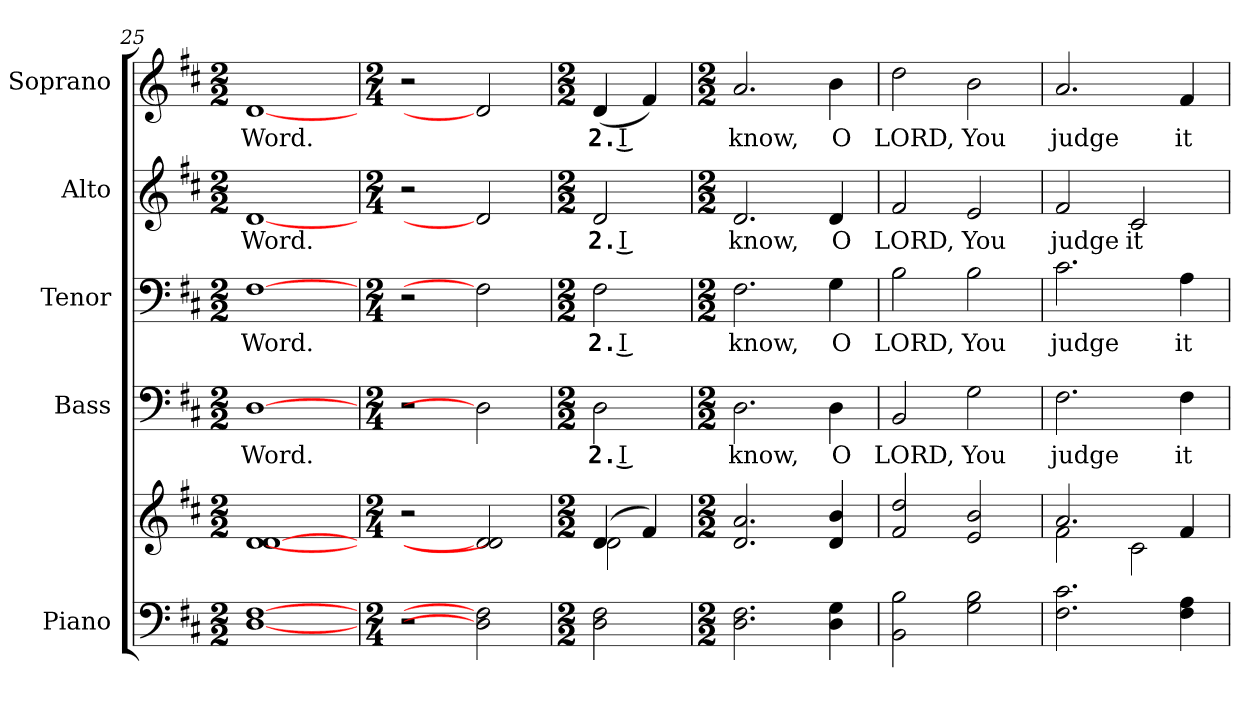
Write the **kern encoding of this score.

**kern	**kern	**kern	**text	**kern	**text	**kern	**text	**kern	**text
*part5	*part5	*part4	*part4	*part3	*part3	*part2	*part2	*part1	*part1
*staff6	*staff5	*staff4	*staff4	*staff3	*staff3	*staff2	*staff2	*staff1	*staff1
*I"Piano	*	*I"Bass	*	*I"Tenor	*	*I"Alto	*	*I"Soprano	*
*I'Pno.	*	*I'B.	*	*I'T.	*	*I'A.	*	*I'S.	*
!!LO:PB:g=z
*clefF4	*clefG2	*clefF4	*	*clefF4	*	*clefG2	*	*clefG2	*
*k[f#c#]	*k[f#c#]	*k[f#c#]	*	*k[f#c#]	*	*k[f#c#]	*	*k[f#c#]	*
*D:	*D:	*D:	*	*D:	*	*D:	*	*D:	*
*M2/2	*M2/2	*M2/2	*	*M2/2	*	*M2/2	*	*M2/2	*
=25	=25	=25	=25	=25	=25	=25	=25	=25	=25
!	!	!	!LO:LY:b:color=#000000	!	!	!	!	!	!
!	!	!	!	!	!LO:LY:b:color=#000000	!	!	!	!
!	!	!	!	!	!	!	!LO:LY:b:color=#000000	!	!
!	!	!	!	!	!	!	!	!	!LO:LY:b:color=#000000
[1Di [1F#i	[1di [1di	[1Di	Word.	[1F#i	Word.	[1di	Word.	[1di	Word.
=26	=26	=26	=26	=26	=26	=26	=26	=26	=26
*M2/4	*M2/4	*M2/4	*	*M2/4	*	*M2/4	*	*M2/4	*
2r	2r	2r	.	2r	.	2r	.	2r	.
2Di] 2F#i]	2di] 2di]	2Di]	.	2F#i]	.	2di]	.	2di]	.
=27	=27	=27	=27	=27	=27	=27	=27	=27	=27
*M2/2	*M2/2	*M2/2	*	*M2/2	*	*M2/2	*	*M2/2	*
*	*^	*	*	*	*	*	*	*	*
!	!	!	!	!LO:LY:b:color=#000000	!	!	!	!	!	!
!	!	!	!	!	!	!LO:LY:b:color=#000000	!	!	!	!
!	!	!	!	!	!	!	!	!LO:LY:b:color=#000000	!	!
!	!	!	!	!	!	!	!	!	!	!LO:LY:b:color=#000000
2Di\ 2F#i	(4di/	2di\	2Di\	2. I	2F#i\	2. I	2di/	2. I	(4di/	2. I
.	4f#i/)	.	.	.	.	.	.	.	4f#i/)	.
*	*v	*v	*	*	*	*	*	*	*	*
=28	=28	=28	=28	=28	=28	=28	=28	=28	=28
*M2/2	*M2/2	*M2/2	*	*M2/2	*	*M2/2	*	*M2/2	*
!	!	!	!LO:LY:b:color=#000000	!	!	!	!	!	!
!	!	!	!	!	!LO:LY:b:color=#000000	!	!	!	!
!	!	!	!	!	!	!	!LO:LY:b:color=#000000	!	!
!	!	!	!	!	!	!	!	!	!LO:LY:b:color=#000000
2.Di\ 2.F#i	2.di/ 2.ai	2.Di\	know,	2.F#i\	know,	2.di/	know,	2.ai/	know,
!	!	!	!LO:LY:b:color=#000000	!	!	!	!	!	!
!	!	!	!	!	!LO:LY:b:color=#000000	!	!	!	!
!	!	!	!	!	!	!	!LO:LY:b:color=#000000	!	!
!	!	!	!	!	!	!	!	!	!LO:LY:b:color=#000000
4Di\ 4Gi	4di/ 4bi	4Di\	O	4Gi\	O	4di/	O	4bi\	O
=29	=29	=29	=29	=29	=29	=29	=29	=29	=29
!	!	!	!LO:LY:b:color=#000000	!	!	!	!	!	!
!	!	!	!	!	!LO:LY:b:color=#000000	!	!	!	!
!	!	!	!	!	!	!	!LO:LY:b:color=#000000	!	!
!	!	!	!	!	!	!	!	!	!LO:LY:b:color=#000000
2BBi\ 2Bi	2f#i/ 2ddi	2BBi/	LORD,	2Bi\	LORD,	2f#i/	LORD,	2ddi\	LORD,
!	!	!	!LO:LY:b:color=#000000	!	!	!	!	!	!
!	!	!	!	!	!LO:LY:b:color=#000000	!	!	!	!
!	!	!	!	!	!	!	!LO:LY:b:color=#000000	!	!
!	!	!	!	!	!	!	!	!	!LO:LY:b:color=#000000
2Gi\ 2Bi	2ei/ 2bi	2Gi\	You	2Bi\	You	2ei/	You	2bi\	You
=30	=30	=30	=30	=30	=30	=30	=30	=30	=30
*	*^	*	*	*	*	*	*	*	*
!	!	!	!	!LO:LY:b:color=#000000	!	!	!	!	!	!
!	!	!	!	!	!	!LO:LY:b:color=#000000	!	!	!	!
!	!	!	!	!	!	!	!	!LO:LY:b:color=#000000	!	!
!	!	!	!	!	!	!	!	!	!	!LO:LY:b:color=#000000
2.F#i\ 2.c#i	2.ai/	2f#i\	2.F#i\	judge	2.c#i\	judge	2f#i/	judge	2.ai/	judge
!	!	!	!	!	!	!	!	!LO:LY:b:color=#000000	!	!
.	.	2c#i\	.	.	.	.	2c#i/	it	.	.
!	!	!	!	!LO:LY:b:color=#000000	!	!	!	!	!	!
!	!	!	!	!	!	!LO:LY:b:color=#000000	!	!	!	!
!	!	!	!	!	!	!	!	!	!	!LO:LY:b:color=#000000
4F#i\ 4Ai	4f#i/	.	4F#i\	it	4Ai\	it	.	.	4f#i/	it
*	*v	*v	*	*	*	*	*	*	*	*
=	=	=	=	=	=	=	=	=	=
*-	*-	*-	*-	*-	*-	*-	*-	*-	*-
